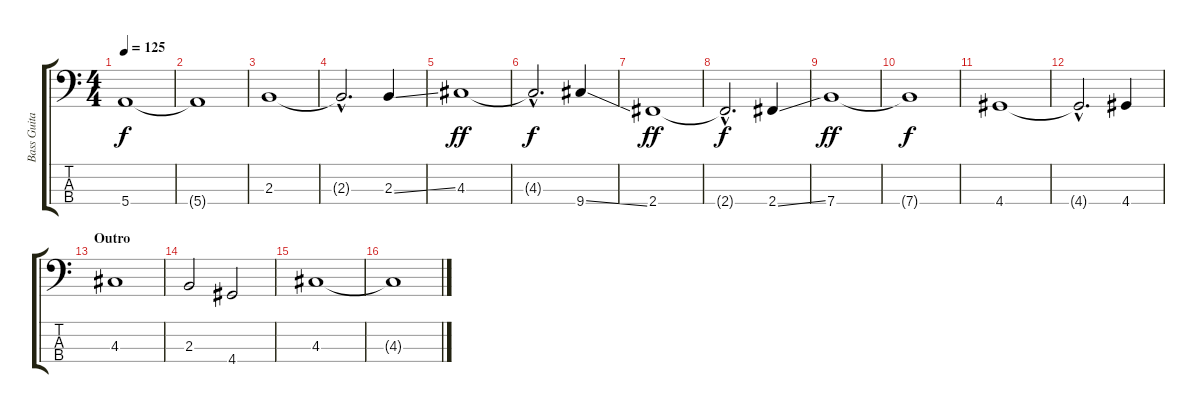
\track ("Bass Guitar" "Bass Guita") {instrument electricbassfinger}
\staff {score tabs}
\tuning (G2 D2 A1 E1) {hide}
\ts (4 4)
\tempo 125
\clef f4
\ks c
5.4.1{dy f} |
5.4{t}.1 |
2.3.1 |
2.3{hac t}.2{d} 2.3{ss}.4 |
4.3.1{dy ff} |
4.3{hac t}.2{d dy f} 9.4{ss}.4 |
2.4.1{dy ff} |
2.4{hac t}.2{d dy f} 2.4{ss}.4 |
7.4.1{dy ff} |
7.4{t}.1{dy f} |
4.4.1 |
4.4{hac t}.2{d} 4.4.4 |
\section ("" "Outro")
4.3.1 |
2.3.2 4.4.2 |
4.3.1 |
4.3{t}.1
